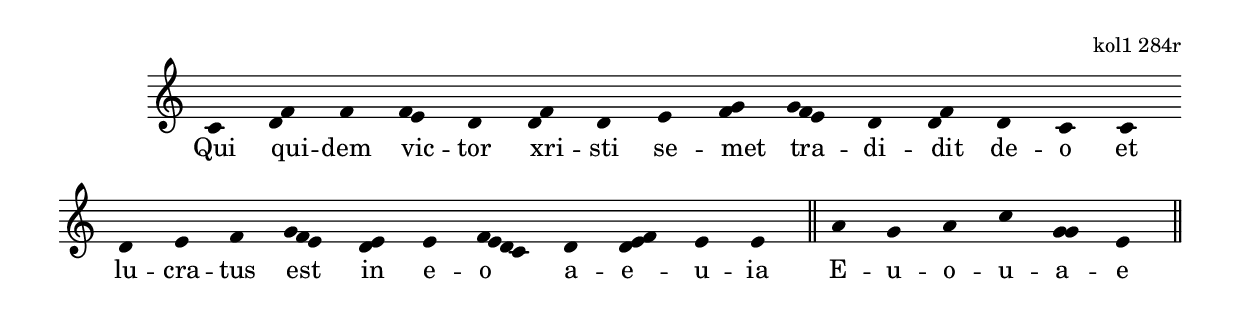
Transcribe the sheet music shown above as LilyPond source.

\version "2.19.32"

\include "../lib/synopsis.ily"

\score {
  \transpose c c' {
    \plainchant
    c \bar "" \melisma { d f } f \bar "" \melisma { f e } d \bar "" \melisma { d f } d \bar "" e \melisma { f g } \bar "" \melisma { g f e } d \melisma { d f } \bar "" d c \bar "" c \bar "" d e f \bar "" \melisma { g f e } \bar "" \melisma { d e } \bar "" e \melisma { f e d c } \bar "" d \melisma { d e f } e e \bar "||" a g a c' \melisma { g g } e \bar "||"
  }
  \addlyrics {
     Qui qui -- dem vic -- tor  xri -- sti se -- met tra -- di -- dit de -- o et lu -- cra -- tus est  in e -- o a -- e -- u -- ia  E -- u -- o -- u -- a -- e
  }
  \header {
    quid = "antiphona"
    fontes = "kol1 284r"
  }
}